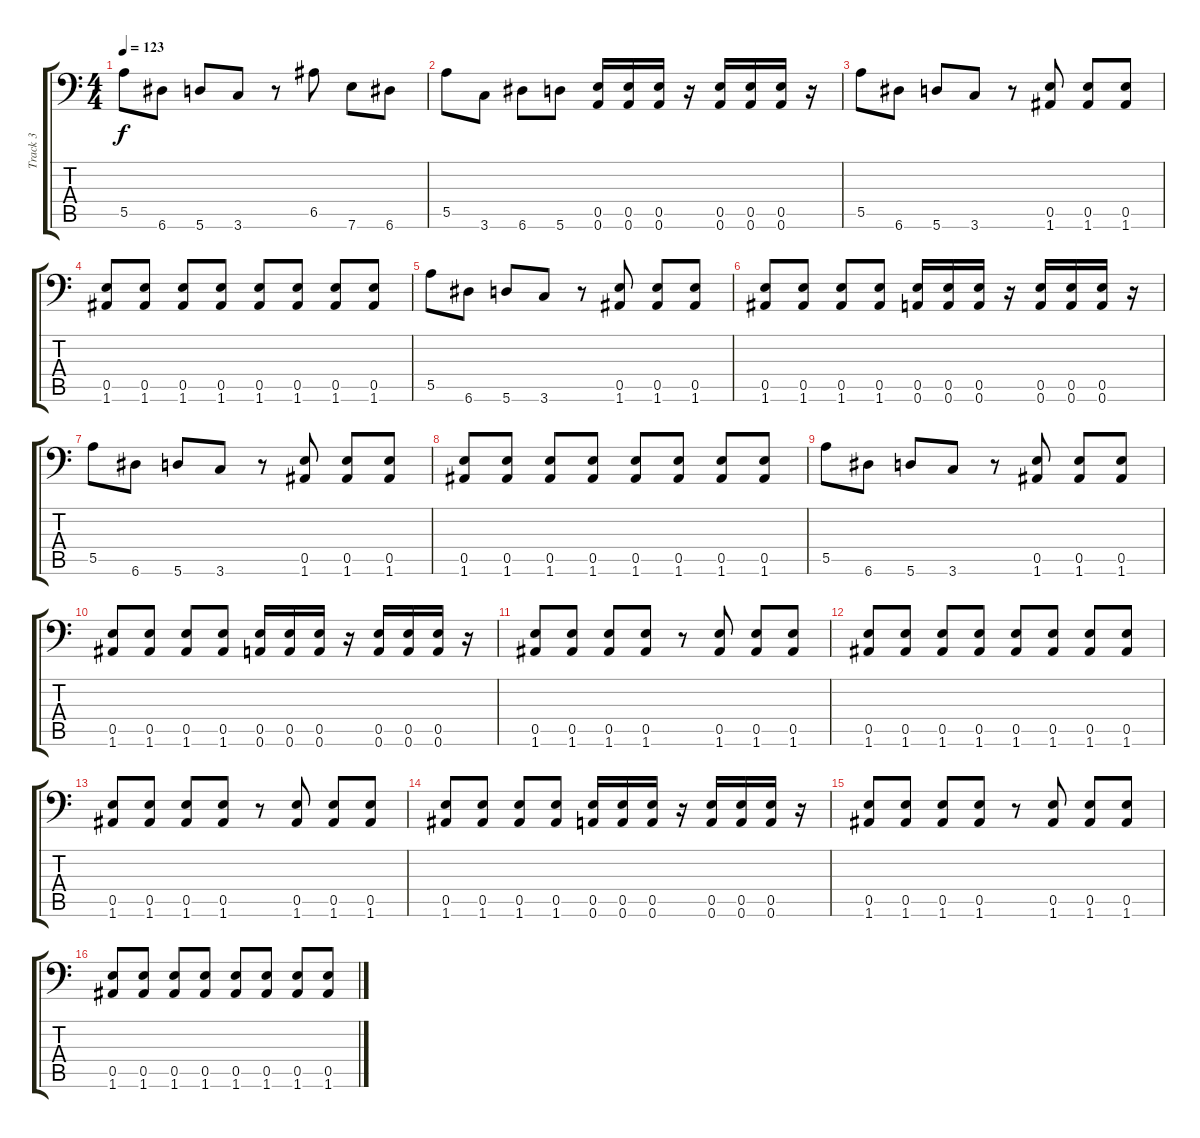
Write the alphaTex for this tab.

\track ("Track 3" "Track 3") {instrument distortionguitar}
\staff {score tabs}
\tuning (B3 Gb3 D3 A2 E2 A1) {hide}
\ts (4 4)
\tempo 123
\clef f4
\ks c
5.5.8{dy f} 6.6.8 5.6.8 3.6.8 r.8 6.5.8 7.6.8 6.6.8 |
5.5.8 3.6.8 6.6.8 5.6.8 (0.5 0.6).16 (0.5 0.6).16 (0.5 0.6).16 r.16 (0.5 0.6).16 (0.5 0.6).16 (0.5 0.6).16 r.16 |
5.5.8 6.6.8 5.6.8 3.6.8 r.8 (0.5 1.6).8 (0.5 1.6).8 (0.5 1.6).8 |
(0.5 1.6).8 (0.5 1.6).8 (0.5 1.6).8 (0.5 1.6).8 (0.5 1.6).8 (0.5 1.6).8 (0.5 1.6).8 (0.5 1.6).8 |
5.5.8 6.6.8 5.6.8 3.6.8 r.8 (0.5 1.6).8 (0.5 1.6).8 (0.5 1.6).8 |
(0.5 1.6).8 (0.5 1.6).8 (0.5 1.6).8 (0.5 1.6).8 (0.5 0.6).16 (0.5 0.6).16 (0.5 0.6).16 r.16 (0.5 0.6).16 (0.5 0.6).16 (0.5 0.6).16 r.16 |
5.5.8 6.6.8 5.6.8 3.6.8 r.8 (0.5 1.6).8 (0.5 1.6).8 (0.5 1.6).8 |
(0.5 1.6).8 (0.5 1.6).8 (0.5 1.6).8 (0.5 1.6).8 (0.5 1.6).8 (0.5 1.6).8 (0.5 1.6).8 (0.5 1.6).8 |
5.5.8 6.6.8 5.6.8 3.6.8 r.8 (0.5 1.6).8 (0.5 1.6).8 (0.5 1.6).8 |
(0.5 1.6).8 (0.5 1.6).8 (0.5 1.6).8 (0.5 1.6).8 (0.5 0.6).16 (0.5 0.6).16 (0.5 0.6).16 r.16 (0.5 0.6).16 (0.5 0.6).16 (0.5 0.6).16 r.16 |
(0.5 1.6).8 (0.5 1.6).8 (0.5 1.6).8 (0.5 1.6).8 r.8 (0.5 1.6).8 (0.5 1.6).8 (0.5 1.6).8 |
(0.5 1.6).8 (0.5 1.6).8 (0.5 1.6).8 (0.5 1.6).8 (0.5 1.6).8 (0.5 1.6).8 (0.5 1.6).8 (0.5 1.6).8 |
(0.5 1.6).8 (0.5 1.6).8 (0.5 1.6).8 (0.5 1.6).8 r.8 (0.5 1.6).8 (0.5 1.6).8 (0.5 1.6).8 |
(0.5 1.6).8 (0.5 1.6).8 (0.5 1.6).8 (0.5 1.6).8 (0.5 0.6).16 (0.5 0.6).16 (0.5 0.6).16 r.16 (0.5 0.6).16 (0.5 0.6).16 (0.5 0.6).16 r.16 |
(0.5 1.6).8 (0.5 1.6).8 (0.5 1.6).8 (0.5 1.6).8 r.8 (0.5 1.6).8 (0.5 1.6).8 (0.5 1.6).8 |
(0.5 1.6).8 (0.5 1.6).8 (0.5 1.6).8 (0.5 1.6).8 (0.5 1.6).8 (0.5 1.6).8 (0.5 1.6).8 (0.5 1.6).8
